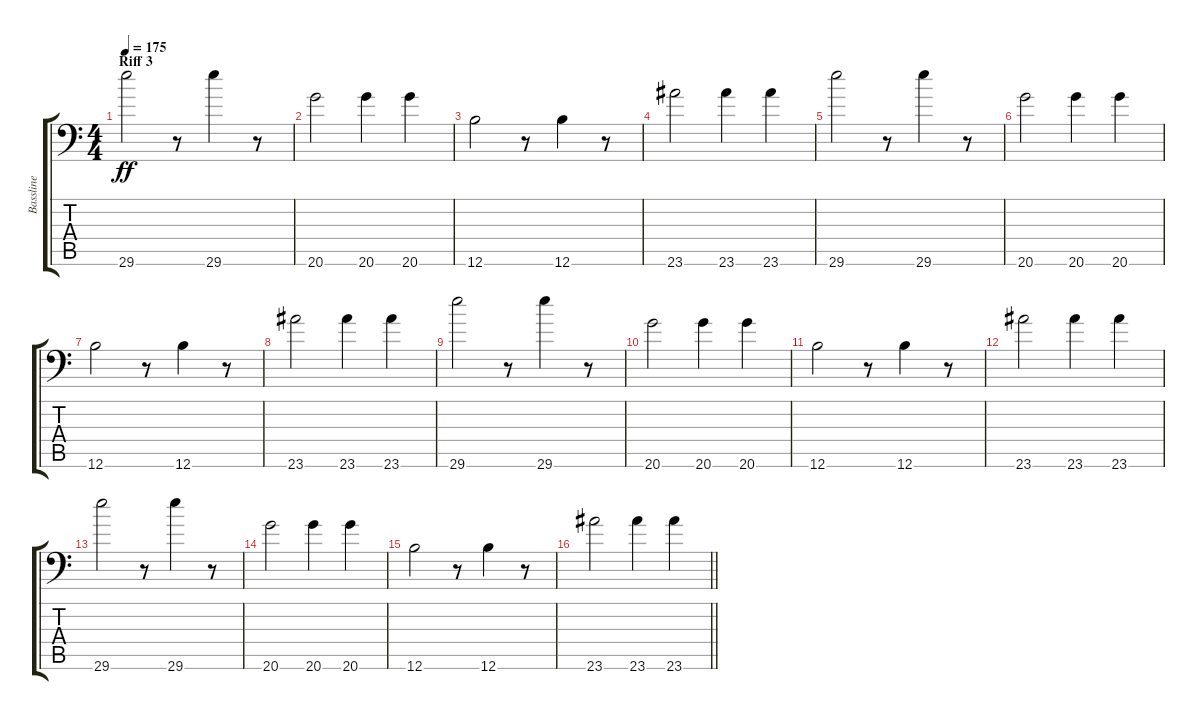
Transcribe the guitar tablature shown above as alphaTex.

\track ("Bassline" "Bassline") {instrument synthbass1}
\staff {score tabs}
\tuning (D6 B3 G3 D3 A2 B-1) {hide}
\ts (4 4)
\section ("" "Riff 3")
\tempo 175
\clef f4
\ks c
29.6.2{dy ff} r.8 29.6.4 r.8 |
20.6.2 20.6.4 20.6.4 |
12.6.2 r.8 12.6.4 r.8 |
23.6.2 23.6.4 23.6.4 |
29.6.2 r.8 29.6.4 r.8 |
20.6.2 20.6.4 20.6.4 |
12.6.2 r.8 12.6.4 r.8 |
23.6.2 23.6.4 23.6.4 |
29.6.2 r.8 29.6.4 r.8 |
20.6.2 20.6.4 20.6.4 |
12.6.2 r.8 12.6.4 r.8 |
23.6.2 23.6.4 23.6.4 |
29.6.2 r.8 29.6.4 r.8 |
20.6.2 20.6.4 20.6.4 |
12.6.2 r.8 12.6.4 r.8 |
\barLineRight lightlight
23.6.2 23.6.4 23.6.4
